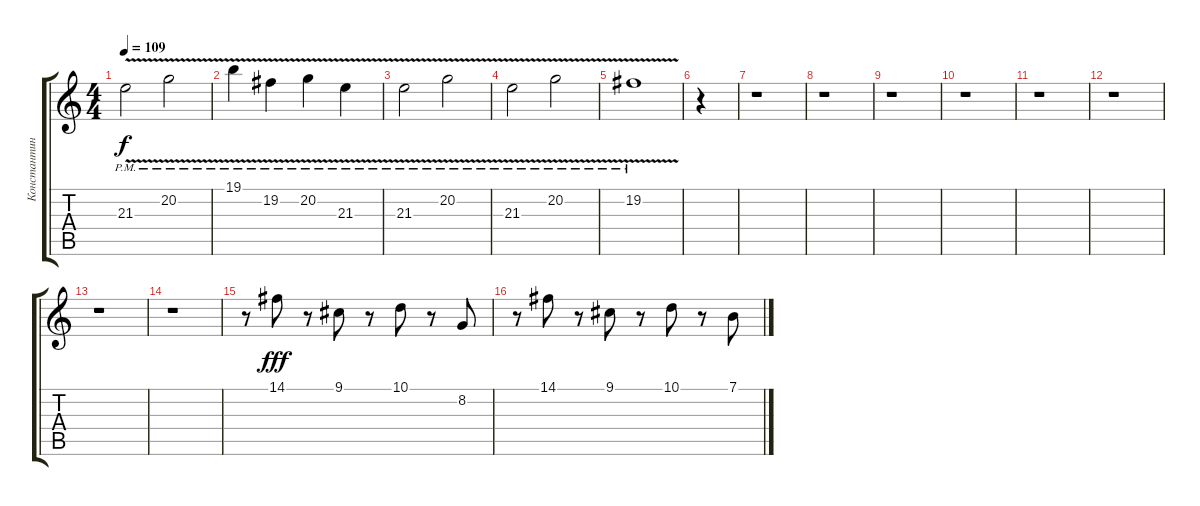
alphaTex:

\track ("Константин Бекрев" "Константин") {instrument fx1rain}
\staff {score tabs}
\tuning (E4 B3 G3 D3 A2 E2) {hide}
\ts (4 4)
\tempo 109
\clef g2
\ks c
21.3{v pm}.2{dy f} 20.2{v pm}.2 |
19.1{v pm}.4 19.2{v pm}.4 20.2{v pm}.4 21.3{v pm}.4 |
21.3{v pm}.2 20.2{v pm}.2 |
21.3{v pm}.2 20.2{v pm}.2 |
19.2{v pm}.1 |
r.4 |
r.1 |
r.1 |
r.1 |
r.1 |
r.1 |
r.1 |
r.1 |
r.1 |
r.8 14.1.8{dy fff volume 16 balance 16 instrument synthstrings1} r.8 9.1.8 r.8 10.1.8 r.8 8.2.8 |
r.8 14.1.8 r.8 9.1.8 r.8 10.1.8 r.8 7.1.8
